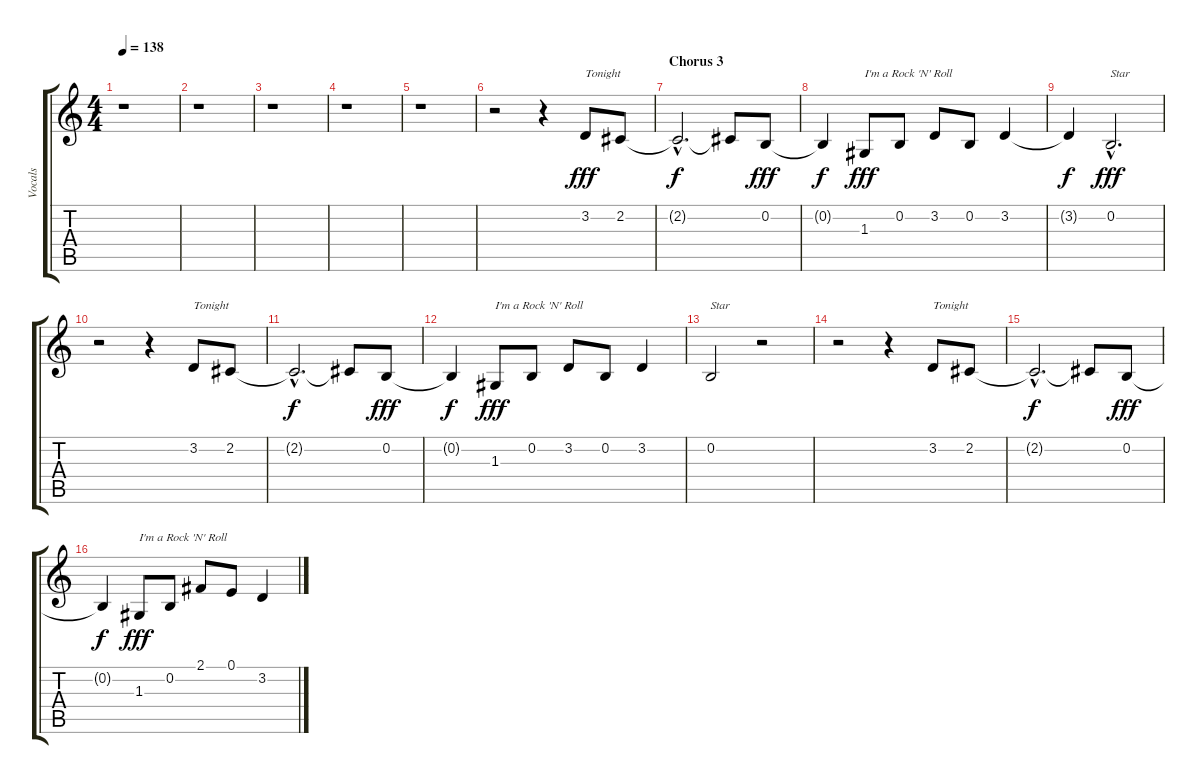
\track ("Vocals" "Vocals") {instrument tenorsax}
\staff {score tabs}
\tuning (E4 B3 G3 D3 A2 E2) {hide}
\ts (4 4)
\tempo 138
\clef g2
\ks c
r.1{dy f} |
r.1 |
r.1 |
r.1 |
r.1 |
r.2 r.4 3.2.8{txt "Tonight" dy fff} 2.2.8 |
\section ("" "Chorus 3")
2.2{hac t}.2{d dy f} 2.2{t}.8 0.2.8{dy fff} |
0.2{t}.4{dy f} 1.3.8{txt "I'm a Rock 'N' Roll" dy fff} 0.2.8 3.2.8 0.2.8 3.2.4 |
3.2{t}.4{dy f} 0.2{hac}.2{d txt "Star" dy fff} |
r.2 r.4 3.2.8{txt "Tonight"} 2.2.8 |
2.2{hac t}.2{d dy f} 2.2{t}.8 0.2.8{dy fff} |
0.2{t}.4{dy f} 1.3.8{txt "I'm a Rock 'N' Roll" dy fff} 0.2.8 3.2.8 0.2.8 3.2.4 |
0.2.2{txt "Star"} r.2 |
r.2 r.4 3.2.8{txt "Tonight"} 2.2.8 |
2.2{hac t}.2{d dy f} 2.2{t}.8 0.2.8{dy fff} |
0.2{t}.4{dy f} 1.3.8{txt "I'm a Rock 'N' Roll" dy fff} 0.2.8 2.1.8 0.1.8 3.2.4
